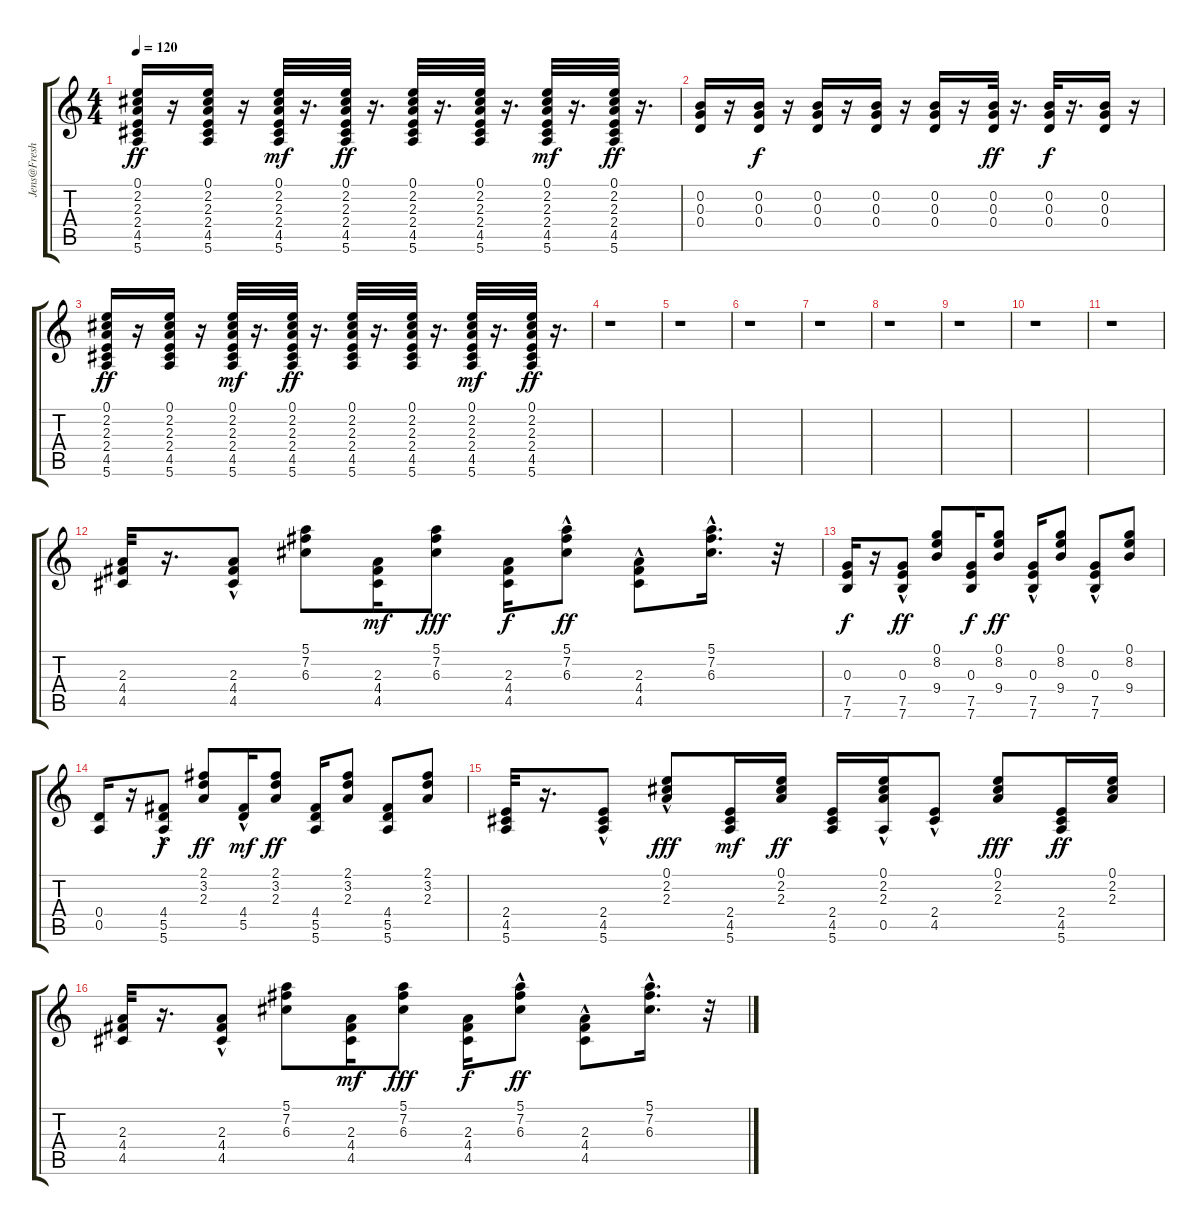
\track ("Jens@FreshMidis.com" "Jens@Fresh") {instrument acousticguitarsteel}
\staff {score tabs}
\tuning (E4 B3 G3 D3 A2 E2) {hide}
\ts (4 4)
\tempo 120
\clef g2
\ks c
(0.1 2.2 2.3 2.4 4.5 5.6).16{dy ff} r.16 (0.1 2.2 2.3 2.4 4.5 5.6).16 r.16 (0.1 2.2 2.3 2.4 4.5 5.6).32{dy mf} r.16{d} (0.1 2.2 2.3 2.4 4.5 5.6).32{dy ff} r.16{d} (0.1 2.2 2.3 2.4 4.5 5.6).32 r.16{d} (0.1 2.2 2.3 2.4 4.5 5.6).32 r.16{d} (0.1 2.2 2.3 2.4 4.5 5.6).32{dy mf} r.16{d} (0.1 2.2 2.3 2.4 4.5 5.6).32{dy ff} r.16{d} |
(0.2 0.3 0.4).16 r.16 (0.2 0.3 0.4).16{dy f} r.16 (0.2 0.3 0.4).16 r.16 (0.2 0.3 0.4).16 r.16 (0.2 0.3 0.4).16 r.16 (0.2 0.3 0.4).32{dy ff} r.16{d} (0.2 0.3 0.4).32{dy f} r.16{d} (0.2 0.3 0.4).16 r.16 |
(0.1 2.2 2.3 2.4 4.5 5.6).16{dy ff} r.16 (0.1 2.2 2.3 2.4 4.5 5.6).16 r.16 (0.1 2.2 2.3 2.4 4.5 5.6).32{dy mf} r.16{d} (0.1 2.2 2.3 2.4 4.5 5.6).32{dy ff} r.16{d} (0.1 2.2 2.3 2.4 4.5 5.6).32 r.16{d} (0.1 2.2 2.3 2.4 4.5 5.6).32 r.16{d} (0.1 2.2 2.3 2.4 4.5 5.6).32{dy mf} r.16{d} (0.1 2.2 2.3 2.4 4.5 5.6).32{dy ff} r.16{d} |
r.1 |
r.1 |
r.1 |
r.1 |
r.1 |
r.1 |
r.1 |
r.1 |
(2.3 4.4 4.5).32 r.16{d} (2.3{hac} 4.4{hac} 4.5{hac}).8 (5.1 7.2 6.3).8 (2.3 4.4 4.5).16{dy mf} (5.1 7.2 6.3).8{dy fff} (2.3 4.4 4.5).16{dy f} (5.1{hac} 7.2{hac} 6.3{hac}).8{dy ff} (2.3 4.4{hac} 4.5).8 (5.1{hac} 7.2{hac} 6.3).16{d} r.32 |
(0.3 7.5 7.6).16{dy f} r.16 (0.3{hac} 7.5{hac} 7.6{hac}).8{dy ff} (0.1 8.2 9.4).8 (0.3 7.5 7.6).16{dy f} (0.1 8.2 9.4).8{dy ff} (0.3 7.5{hac} 7.6).16 (0.1 8.2 9.4).8 (0.3 7.5{hac} 7.6).8 (0.1 8.2 9.4).8 |
(0.4 0.5).16 r.16 (4.4{hac} 5.5{hac} 5.6).8{dy f} (2.1 3.2 2.3).8{dy ff} (4.4{hac} 5.5{hac}).16{dy mf} (2.1 3.2 2.3).8{dy ff} (4.4 5.5 5.6).16 (2.1 3.2 2.3).8 (4.4 5.5 5.6).8 (2.1 3.2 2.3).8 |
(2.4 4.5 5.6).32 r.16{d} (2.4{hac} 4.5{hac} 5.6{hac}).8 (0.1{hac} 2.2 2.3).8{dy fff} (2.4 4.5 5.6).16{dy mf} (0.1 2.2 2.3).16{dy ff} (2.4 4.5 5.6).16 (0.1 2.2 2.3 0.5{hac}).16 (2.4{hac} 4.5{hac}).8 (0.1 2.2 2.3).8{dy fff} (2.4 4.5 5.6).16{dy ff} (0.1 2.2 2.3).16 |
(2.3 4.4 4.5).32 r.16{d} (2.3{hac} 4.4{hac} 4.5{hac}).8 (5.1 7.2 6.3).8 (2.3 4.4 4.5).16{dy mf} (5.1 7.2 6.3).8{dy fff} (2.3 4.4 4.5).16{dy f} (5.1{hac} 7.2{hac} 6.3{hac}).8{dy ff} (2.3 4.4{hac} 4.5).8 (5.1{hac} 7.2{hac} 6.3).16{d} r.32
